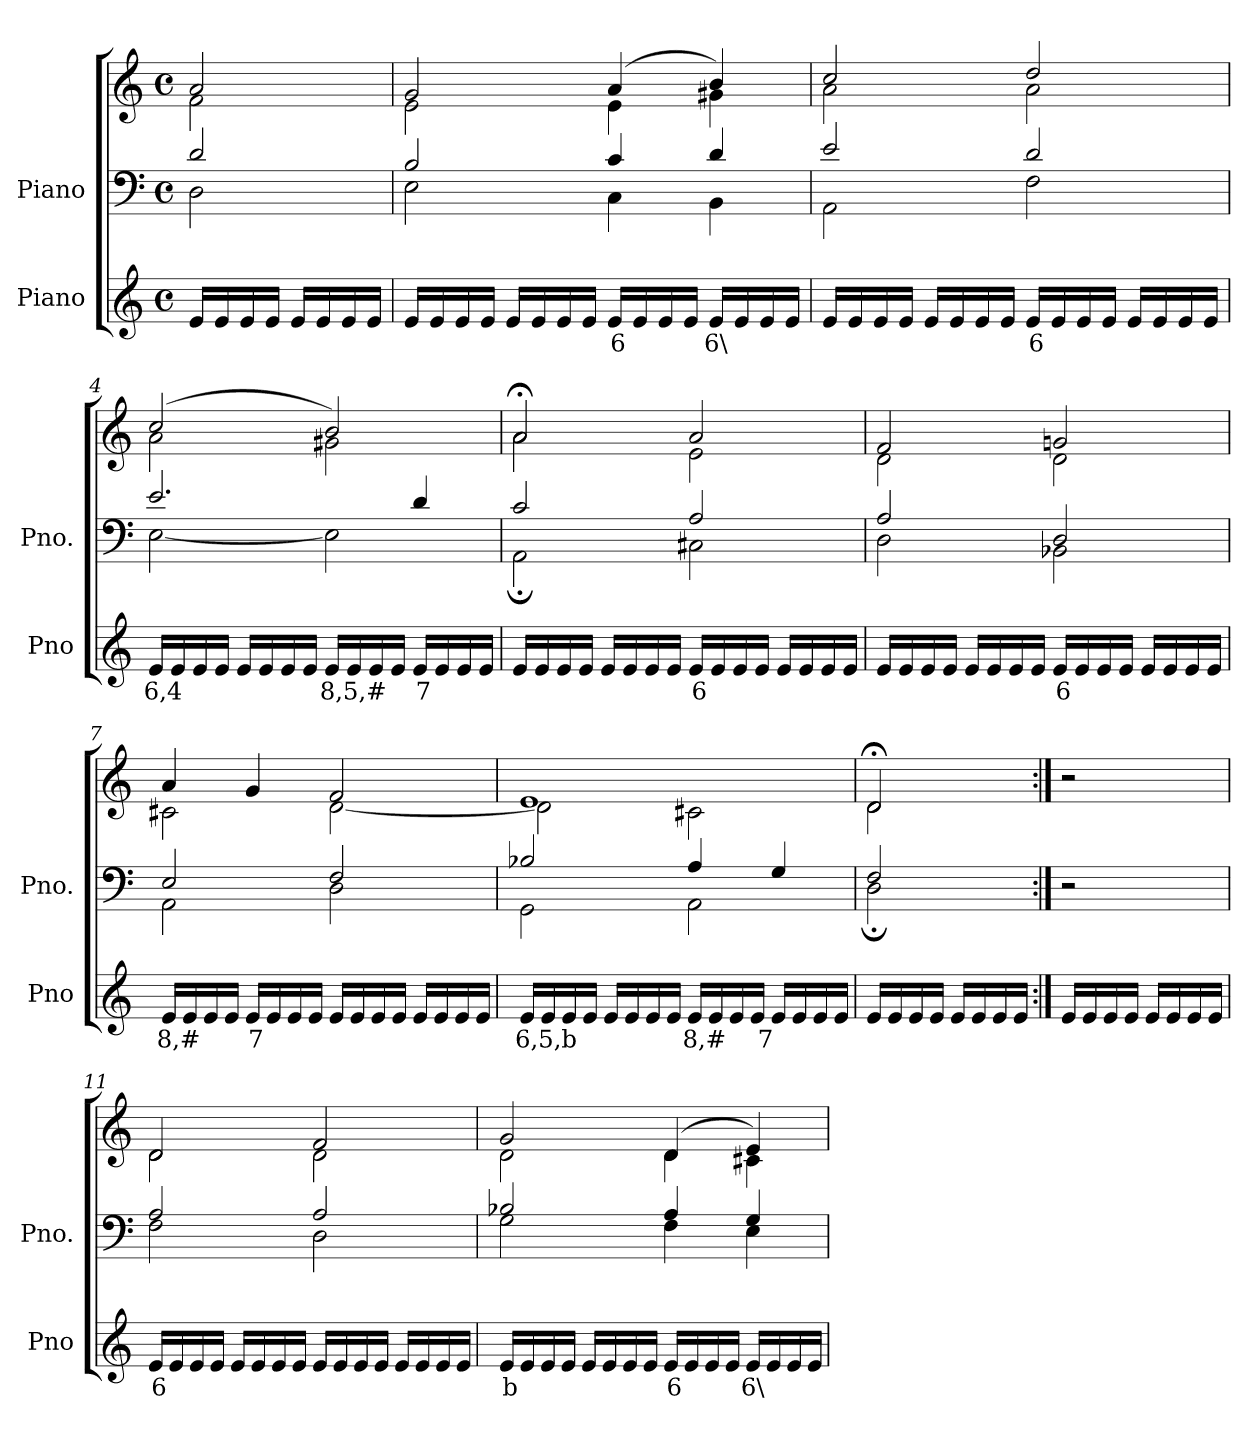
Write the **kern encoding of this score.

**kern	**text	**kern	**kern
*part2	*part2	*part1	*part1
*staff3	*staff3	*staff2	*staff1
*I"Piano	*	*I"Piano	*
*I'Pno	*	*I'Pno.	*
*clefG2	*	*clefF4	*clefG2
*k[]	*	*k[]	*k[]
*M4/4	*	*M4/4	*M4/4
*met(c)	*	*met(c)	*met(c)
=1	=1	=1	=1
*	*	*^	*^
16e/LL	.	2d/	2D\	2a/	2f\
16e/	.	.	.	.	.
16e/	.	.	.	.	.
16e/JJ	.	.	.	.	.
16e/LL	.	.	.	.	.
16e/	.	.	.	.	.
16e/	.	.	.	.	.
16e/JJ	.	.	.	.	.
=2	=2	=2	=2	=2	=2
16e/LL	.	2B/	2E\	2g/	2e\
16e/	.	.	.	.	.
16e/	.	.	.	.	.
16e/JJ	.	.	.	.	.
16e/LL	.	.	.	.	.
16e/	.	.	.	.	.
16e/	.	.	.	.	.
16e/JJ	.	.	.	.	.
!	!LO:LY:b	!	!	!	!
16e/LL	6	4c/	4C\	(>4a/	4e\
16e/	.	.	.	.	.
16e/	.	.	.	.	.
16e/JJ	.	.	.	.	.
!	!LO:LY:b	!	!	!	!
16e/LL	6\	4d/	4BB\	4b/)	4g#X\
16e/	.	.	.	.	.
16e/	.	.	.	.	.
16e/JJ	.	.	.	.	.
=3	=3	=3	=3	=3	=3
16e/LL	.	2e/	2AA\	2cc/	2a\
16e/	.	.	.	.	.
16e/	.	.	.	.	.
16e/JJ	.	.	.	.	.
16e/LL	.	.	.	.	.
16e/	.	.	.	.	.
16e/	.	.	.	.	.
16e/JJ	.	.	.	.	.
!	!LO:LY:b	!	!	!	!
16e/LL	6	2d/	2F\	2dd/	2a\
16e/	.	.	.	.	.
16e/	.	.	.	.	.
16e/JJ	.	.	.	.	.
16e/LL	.	.	.	.	.
16e/	.	.	.	.	.
16e/	.	.	.	.	.
16e/JJ	.	.	.	.	.
=4	=4	=4	=4	=4	=4
!	!LO:LY:b	!	!	!	!
16e/LL	6,4	2.e/	[2E\	(>2cc/	2a\
16e/	.	.	.	.	.
16e/	.	.	.	.	.
16e/JJ	.	.	.	.	.
16e/LL	.	.	.	.	.
16e/	.	.	.	.	.
16e/	.	.	.	.	.
16e/JJ	.	.	.	.	.
!	!LO:LY:b	!	!	!	!
16e/LL	8,5,#	.	2E\]	2b/)	2g#X\
16e/	.	.	.	.	.
16e/	.	.	.	.	.
16e/JJ	.	.	.	.	.
!	!LO:LY:b	!	!	!	!
16e/LL	7	4d/	.	.	.
16e/	.	.	.	.	.
16e/	.	.	.	.	.
16e/JJ	.	.	.	.	.
=5	=5	=5	=5	=5	=5
16e/LL	.	2c/	2AA;\	2a;</	2a\
16e/	.	.	.	.	.
16e/	.	.	.	.	.
16e/JJ	.	.	.	.	.
16e/LL	.	.	.	.	.
16e/	.	.	.	.	.
16e/	.	.	.	.	.
16e/JJ	.	.	.	.	.
!	!LO:LY:b	!	!	!	!
16e/LL	6	2A/	2C#X\	2a/	2e\
16e/	.	.	.	.	.
16e/	.	.	.	.	.
16e/JJ	.	.	.	.	.
16e/LL	.	.	.	.	.
16e/	.	.	.	.	.
16e/	.	.	.	.	.
16e/JJ	.	.	.	.	.
=6	=6	=6	=6	=6	=6
16e/LL	.	2A/	2D\	2f/	2d\
16e/	.	.	.	.	.
16e/	.	.	.	.	.
16e/JJ	.	.	.	.	.
16e/LL	.	.	.	.	.
16e/	.	.	.	.	.
16e/	.	.	.	.	.
16e/JJ	.	.	.	.	.
!	!LO:LY:b	!	!	!	!
16e/LL	6	2D/	2BB-X\	2gn/	2d\
16e/	.	.	.	.	.
16e/	.	.	.	.	.
16e/JJ	.	.	.	.	.
16e/LL	.	.	.	.	.
16e/	.	.	.	.	.
16e/	.	.	.	.	.
16e/JJ	.	.	.	.	.
=7	=7	=7	=7	=7	=7
!	!LO:LY:b	!	!	!	!
16e/LL	8,#	2E/	2AA\	4a/	2c#X\
16e/	.	.	.	.	.
16e/	.	.	.	.	.
16e/JJ	.	.	.	.	.
!	!LO:LY:b	!	!	!	!
16e/LL	7	.	.	4g/	.
16e/	.	.	.	.	.
16e/	.	.	.	.	.
16e/JJ	.	.	.	.	.
16e/LL	.	2F/	2D\	2f/	[2d\
16e/	.	.	.	.	.
16e/	.	.	.	.	.
16e/JJ	.	.	.	.	.
16e/LL	.	.	.	.	.
16e/	.	.	.	.	.
16e/	.	.	.	.	.
16e/JJ	.	.	.	.	.
=8	=8	=8	=8	=8	=8
!	!LO:LY:b	!	!	!	!
16e/LL	6,5,b	2B-X/	2GG\	1e	2d\]
16e/	.	.	.	.	.
16e/	.	.	.	.	.
16e/JJ	.	.	.	.	.
16e/LL	.	.	.	.	.
16e/	.	.	.	.	.
16e/	.	.	.	.	.
16e/JJ	.	.	.	.	.
!	!LO:LY:b	!	!	!	!
16e/LL	8,#	4A/	2AA\	.	2c#X\
16e/	.	.	.	.	.
16e/	.	.	.	.	.
16e/JJ	.	.	.	.	.
!	!LO:LY:b	!	!	!	!
16e/LL	7	4G/	.	.	.
16e/	.	.	.	.	.
16e/	.	.	.	.	.
16e/JJ	.	.	.	.	.
=9	=9	=9	=9	=9	=9
16e/LL	.	2F/	2D;\	2d;</	2d\
16e/	.	.	.	.	.
16e/	.	.	.	.	.
16e/JJ	.	.	.	.	.
16e/LL	.	.	.	.	.
16e/	.	.	.	.	.
16e/	.	.	.	.	.
16e/JJ	.	.	.	.	.
*	*	*v	*v	*	*
*	*	*	*v	*v
=10:|!	=10:|!	=10:|!	=10:|!
16e/LL	.	2r	2r
16e/	.	.	.
16e/	.	.	.
16e/JJ	.	.	.
16e/LL	.	.	.
16e/	.	.	.
16e/	.	.	.
16e/JJ	.	.	.
=11	=11	=11	=11
!	!LO:LY:b	!	!
*	*	*^	*^
16e/LL	6	2A/	2F\	2d/	2d\
16e/	.	.	.	.	.
16e/	.	.	.	.	.
16e/JJ	.	.	.	.	.
16e/LL	.	.	.	.	.
16e/	.	.	.	.	.
16e/	.	.	.	.	.
16e/JJ	.	.	.	.	.
16e/LL	.	2A/	2D\	2f/	2d\
16e/	.	.	.	.	.
16e/	.	.	.	.	.
16e/JJ	.	.	.	.	.
16e/LL	.	.	.	.	.
16e/	.	.	.	.	.
16e/	.	.	.	.	.
16e/JJ	.	.	.	.	.
=12	=12	=12	=12	=12	=12
!	!LO:LY:b	!	!	!	!
16e/LL	b	2B-X/	2G\	2g/	2d\
16e/	.	.	.	.	.
16e/	.	.	.	.	.
16e/JJ	.	.	.	.	.
16e/LL	.	.	.	.	.
16e/	.	.	.	.	.
16e/	.	.	.	.	.
16e/JJ	.	.	.	.	.
!	!LO:LY:b	!	!	!	!
16e/LL	6	4A/	4F\	(>4d/	4d\
16e/	.	.	.	.	.
16e/	.	.	.	.	.
16e/JJ	.	.	.	.	.
!	!LO:LY:b	!	!	!	!
16e/LL	6\	4G/	4E\	4e/)	4c#X\
16e/	.	.	.	.	.
16e/	.	.	.	.	.
16e/JJ	.	.	.	.	.
*	*	*v	*v	*	*
*	*	*	*v	*v
=	=	=	=
*-	*-	*-	*-
